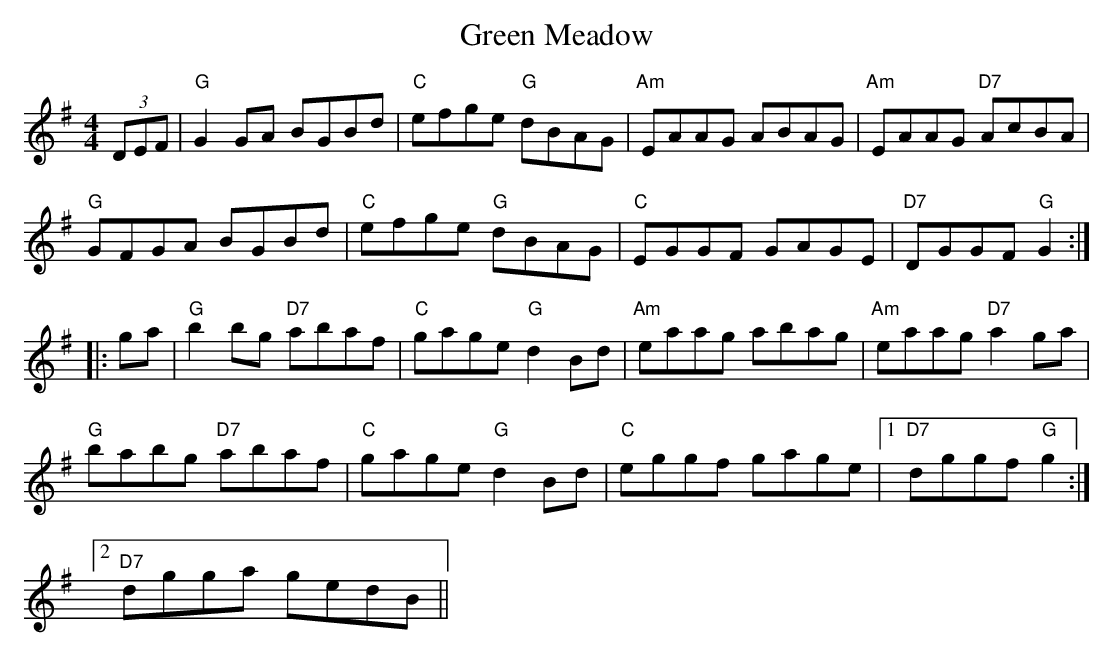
X:1
T:Green Meadow
M:4/4
L:1/4
K:G
(3D/2E/2F/2|"G"GG/2A/2 B/2G/2B/2d/2|"C"e/2f/2g/2e/2 "G"d/2B/2A/2G/2|\
"Am"E/2A/2A/2G/2 A/2B/2A/2G/2|"Am"E/2A/2A/2G/2 "D7"A/2c/2B/2A/2|
"G"G/2F/2G/2A/2 B/2G/2B/2d/2|"C"e/2f/2g/2e/2 "G"d/2B/2A/2G/2|\
"C"E/2G/2G/2F/2 G/2A/2G/2E/2|"D7"D/2G/2G/2F/2 "G"G::
g/2a/2|"G"bb/2g/2 "D7"a/2b/2a/2f/2|"C"g/2a/2g/2e/2 "G"dB/2d/2|\
"Am"e/2a/2a/2g/2 a/2b/2a/2g/2|"Am"e/2a/2a/2g/2 "D7"ag/2a/2|
"G"b/2a/2b/2g/2 "D7"a/2b/2a/2f/2|"C"g/2a/2g/2e/2 "G"dB/2d/2|\
"C"e/2g/2g/2f/2 g/2a/2g/2e/2| [1"D7"d/2g/2g/2f/2 "G"g:|
[2"D7"d/2g/2g/2a/2 g/2e/2d/2B/2||
